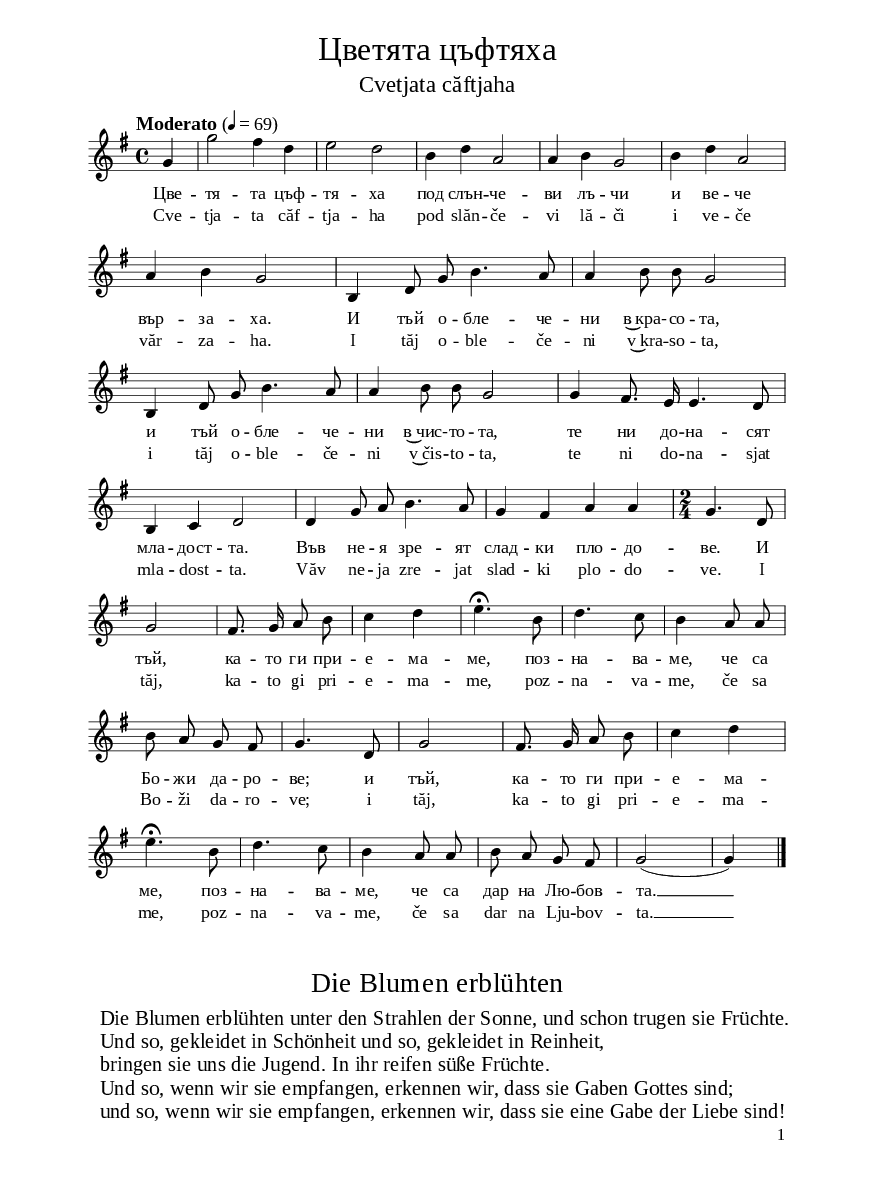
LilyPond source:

\version "2.24.4"

% include paper part and global functions
\include "include/globals.ily"

\bookpart {
  \label #'ref113
  \tocItem \markup "Цветята цъфтяха – Cvetjata căftjaha"
  \include "include/bookpart-paper.ily"
  \score {
    \include "include/score-layout.ily"


    \new Voice \absolute {
      \clef treble
      \key g \major
      \time 4/4
      \tempoFunc "Moderato" 4 "69"
      \autoBeamOff

      \partial 4

      g'4 | g''2 fis''4 d''4 |e''2 d''2 | b'4  d''4 a'2| a'4 b'4 g'2 |

      b'4 d''4 a'2 | \break a'4 b'4 g'2| b4 d'8 g'8 b'4. a'8 | a'4 b'8 b'8 g'2 | \break

      b4 d'8 g'8 b'4. a'8 |  a'4 b'8 b'8 g'2 | g'4 fis'8. e'16 e'4. d'8 | \break

      b4 c'4 d'2 |   d'4 g'8 a'8 b'4. a'8 | g'4 fis'4 a'4 a'4 |  \time 2/4 g'4. d'8 | \break

      g'2 | fis'8. g'16 a'8 b'8 |  c''4 d''4 |  e''4.\fermata b'8 | d''4. c''8 | b'4 a'8 a'8 |  \break

      b'8 a'8 g'8 fis'8 | g'4. d'8  | g'2 | fis'8. g'16 a'8 b'8 | c''4 d''4 | \break

      e''4.\fermata b'8 | d''4. c''8 | b'4 a'8 a'8 | b'8 a'8 g'8 fis'8 | g'2 ( | g'4 ) \bar "|."
    }

    \addlyrics {
      Цве -- тя -- та цъф -- тя -- ха под слън -- че -- ви лъ -- чи

      и ве -- че вър -- за -- ха. И тъй о -- бле -- че -- ни "в~кра-" -- со -- та,

      и тъй о -- бле -- че -- ни "в~чис-" -- то -- та, те ни до -- на -- сят

      мла -- дост -- та. Във не -- я зре -- ят слад -- ки пло -- до -- ве. И

      тъй, ка -- то ги при -- е -- ма -- ме, поз -- на -- ва -- ме, че са

      Бо -- жи да -- ро -- ве;  и

      тъй, ка -- то ги при -- е -- ма -- ме, поз -- на -- ва -- ме, че са дар на Лю -- бов -- та. __
    }
    \addlyrics {
      Cve -- tja -- ta căf -- tja -- ha pod slăn -- če -- vi lă -- či

      i ve -- če văr -- za -- ha. I tăj o -- ble -- če -- ni v~kra -- so -- ta,

      i tăj o -- ble -- če -- ni v~čis -- to -- ta, te ni do -- na -- sjat

      mla -- dost -- ta. Văv ne -- ja zre -- jat slad -- ki plo -- do -- ve. I

      tăj, ka -- to gi pri -- e -- ma -- me, poz -- na -- va -- me, če sa

      Bo -- ži da -- ro -- ve;  i

      tăj, ka -- to gi pri -- e -- ma -- me, poz -- na -- va -- me, če sa dar na Lju -- bov -- ta. __
    }
    \header {
      title = \titleFunc "Цветята цъфтяха" "Cvetjata căftjaha"
    }

    \midi{}

  } % score
  %\markup \dc-two "D.C.""con repitione"




  %

  % include foreign translation(s) of the song

  \markup \vspace #2
  \version "2.24.4"

\markup \fill-line { \fontsize #deTitleFontSize "Die Blumen erblühten" }
\markup \null
\markup \null
\markup \abs-fontsize #10 {
 
  \override #`(baseline-skip . ,deCoupletBaselineSkip)

  \column { 

  \line { " "Die Blumen erblühten unter den Strahlen der Sonne, und schon trugen sie Früchte. }

  \line { " "Und so, gekleidet in Schönheit und so, gekleidet in Reinheit,}

  \line { " "bringen sie uns die Jugend. In ihr reifen süße Früchte.}

  \line { " "Und so, wenn wir sie empfangen, erkennen wir, dass sie Gaben Gottes sind;}

  \line { " "und so, wenn wir sie empfangen, erkennen wir, dass sie eine Gabe der Liebe sind!}

    }


}


} % bookpart
